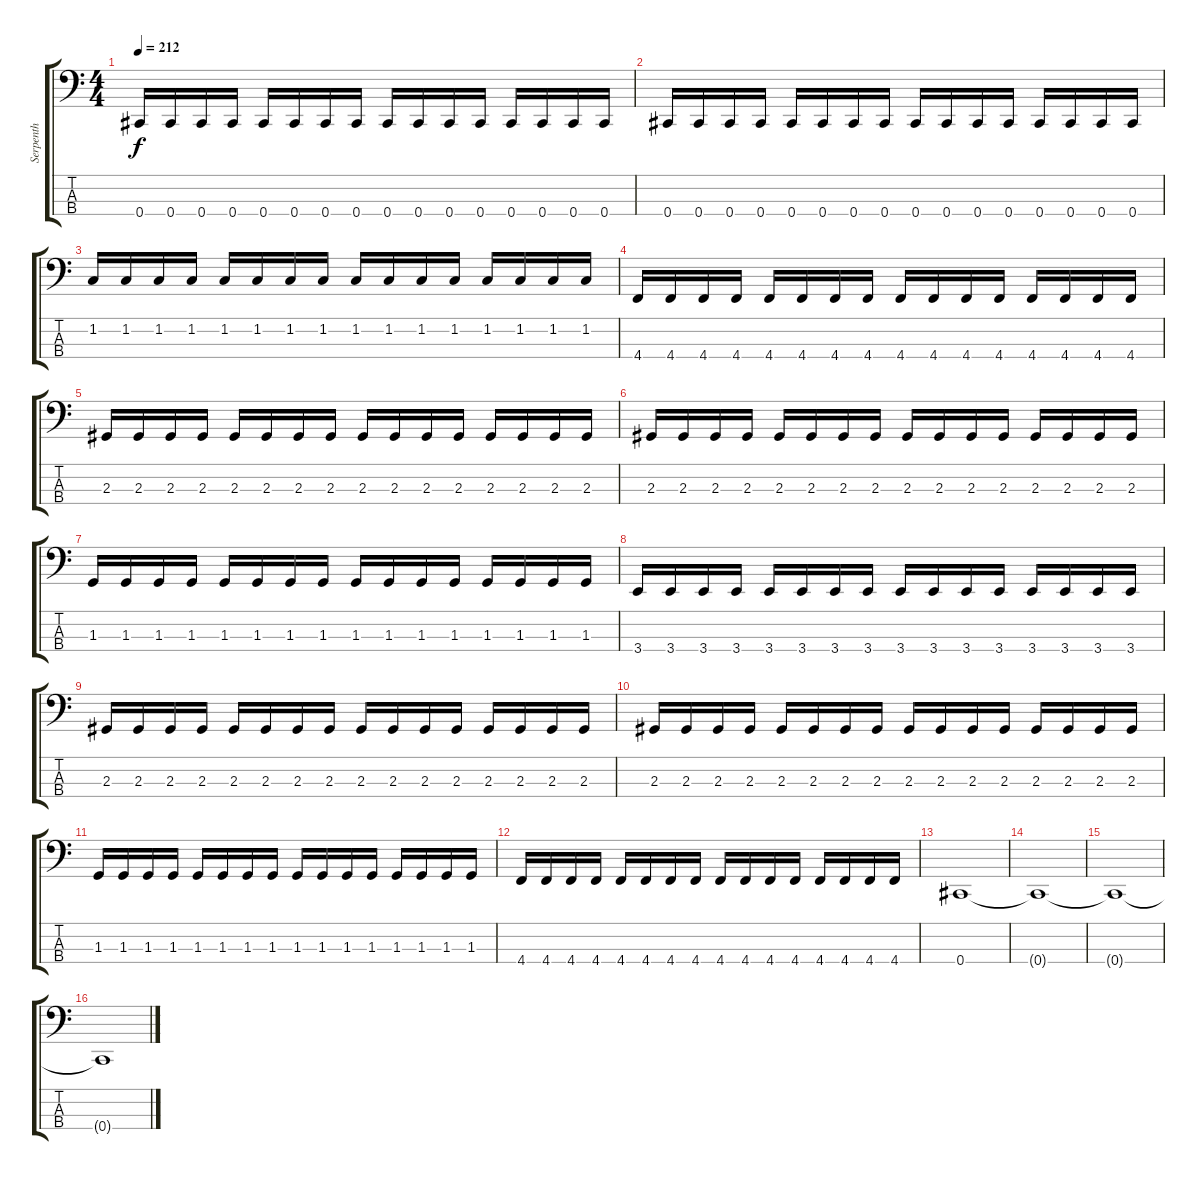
\track ("Serpenth" "Serpenth") {instrument electricbasspick}
\staff {score tabs}
\tuning (E2 B1 Gb1 Db1) {hide}
\ts (4 4)
\tempo 212
\clef f4
\ks c
0.4.16{dy f} 0.4.16 0.4.16 0.4.16 0.4.16 0.4.16 0.4.16 0.4.16 0.4.16 0.4.16 0.4.16 0.4.16 0.4.16 0.4.16 0.4.16 0.4.16 |
0.4.16 0.4.16 0.4.16 0.4.16 0.4.16 0.4.16 0.4.16 0.4.16 0.4.16 0.4.16 0.4.16 0.4.16 0.4.16 0.4.16 0.4.16 0.4.16 |
1.2.16 1.2.16 1.2.16 1.2.16 1.2.16 1.2.16 1.2.16 1.2.16 1.2.16 1.2.16 1.2.16 1.2.16 1.2.16 1.2.16 1.2.16 1.2.16 |
4.4.16 4.4.16 4.4.16 4.4.16 4.4.16 4.4.16 4.4.16 4.4.16 4.4.16 4.4.16 4.4.16 4.4.16 4.4.16 4.4.16 4.4.16 4.4.16 |
2.3.16 2.3.16 2.3.16 2.3.16 2.3.16 2.3.16 2.3.16 2.3.16 2.3.16 2.3.16 2.3.16 2.3.16 2.3.16 2.3.16 2.3.16 2.3.16 |
2.3.16 2.3.16 2.3.16 2.3.16 2.3.16 2.3.16 2.3.16 2.3.16 2.3.16 2.3.16 2.3.16 2.3.16 2.3.16 2.3.16 2.3.16 2.3.16 |
1.3.16 1.3.16 1.3.16 1.3.16 1.3.16 1.3.16 1.3.16 1.3.16 1.3.16 1.3.16 1.3.16 1.3.16 1.3.16 1.3.16 1.3.16 1.3.16 |
3.4.16 3.4.16 3.4.16 3.4.16 3.4.16 3.4.16 3.4.16 3.4.16 3.4.16 3.4.16 3.4.16 3.4.16 3.4.16 3.4.16 3.4.16 3.4.16 |
2.3.16 2.3.16 2.3.16 2.3.16 2.3.16 2.3.16 2.3.16 2.3.16 2.3.16 2.3.16 2.3.16 2.3.16 2.3.16 2.3.16 2.3.16 2.3.16 |
2.3.16 2.3.16 2.3.16 2.3.16 2.3.16 2.3.16 2.3.16 2.3.16 2.3.16 2.3.16 2.3.16 2.3.16 2.3.16 2.3.16 2.3.16 2.3.16 |
1.3.16 1.3.16 1.3.16 1.3.16 1.3.16 1.3.16 1.3.16 1.3.16 1.3.16 1.3.16 1.3.16 1.3.16 1.3.16 1.3.16 1.3.16 1.3.16 |
4.4.16 4.4.16 4.4.16 4.4.16 4.4.16 4.4.16 4.4.16 4.4.16 4.4.16 4.4.16 4.4.16 4.4.16 4.4.16 4.4.16 4.4.16 4.4.16 |
0.4.1 |
0.4{t}.1 |
0.4{t}.1 |
0.4{t}.1
